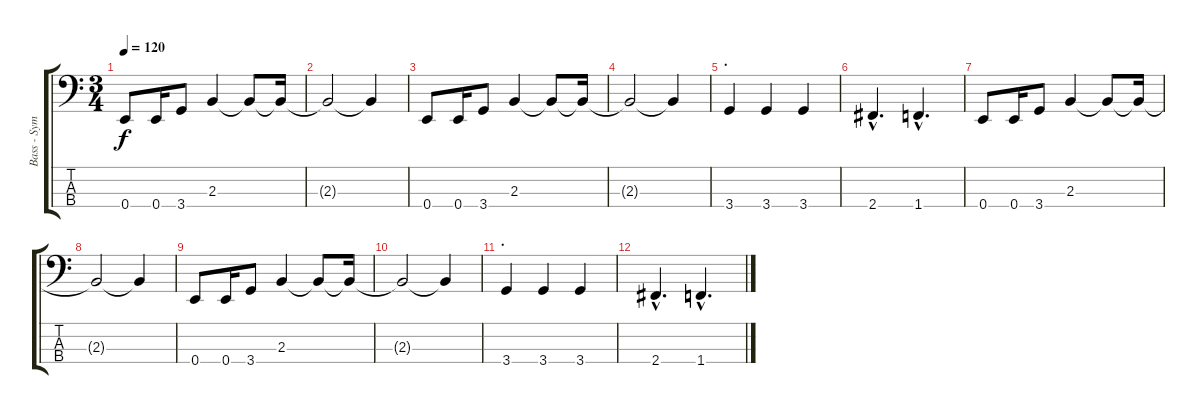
\track ("Bass - Sym" "Bass - Sym") {instrument electricbassfinger}
\staff {score tabs}
\tuning (G2 D2 A1 E1) {hide}
\ts (3 4)
\tempo 120
\clef f4
\ks c
0.4.8{dy f} 0.4.16 3.4.8 2.3.4 2.3{t}.8 2.3{t}.16 |
2.3{t}.2 2.3{t}.4 |
0.4.8 0.4.16 3.4.8 2.3.4 2.3{t}.8 2.3{t}.16 |
2.3{t}.2 2.3{t}.4 |
\section ("" ".")
3.4.4 3.4.4 3.4.4 |
2.4{hac}.4{d} 1.4{hac}.4{d} |
0.4.8 0.4.16 3.4.8 2.3.4 2.3{t}.8 2.3{t}.16 |
2.3{t}.2 2.3{t}.4 |
0.4.8 0.4.16 3.4.8 2.3.4 2.3{t}.8 2.3{t}.16 |
2.3{t}.2 2.3{t}.4 |
\section ("" ".")
3.4.4 3.4.4 3.4.4 |
2.4{hac}.4{d} 1.4{hac}.4{d}
